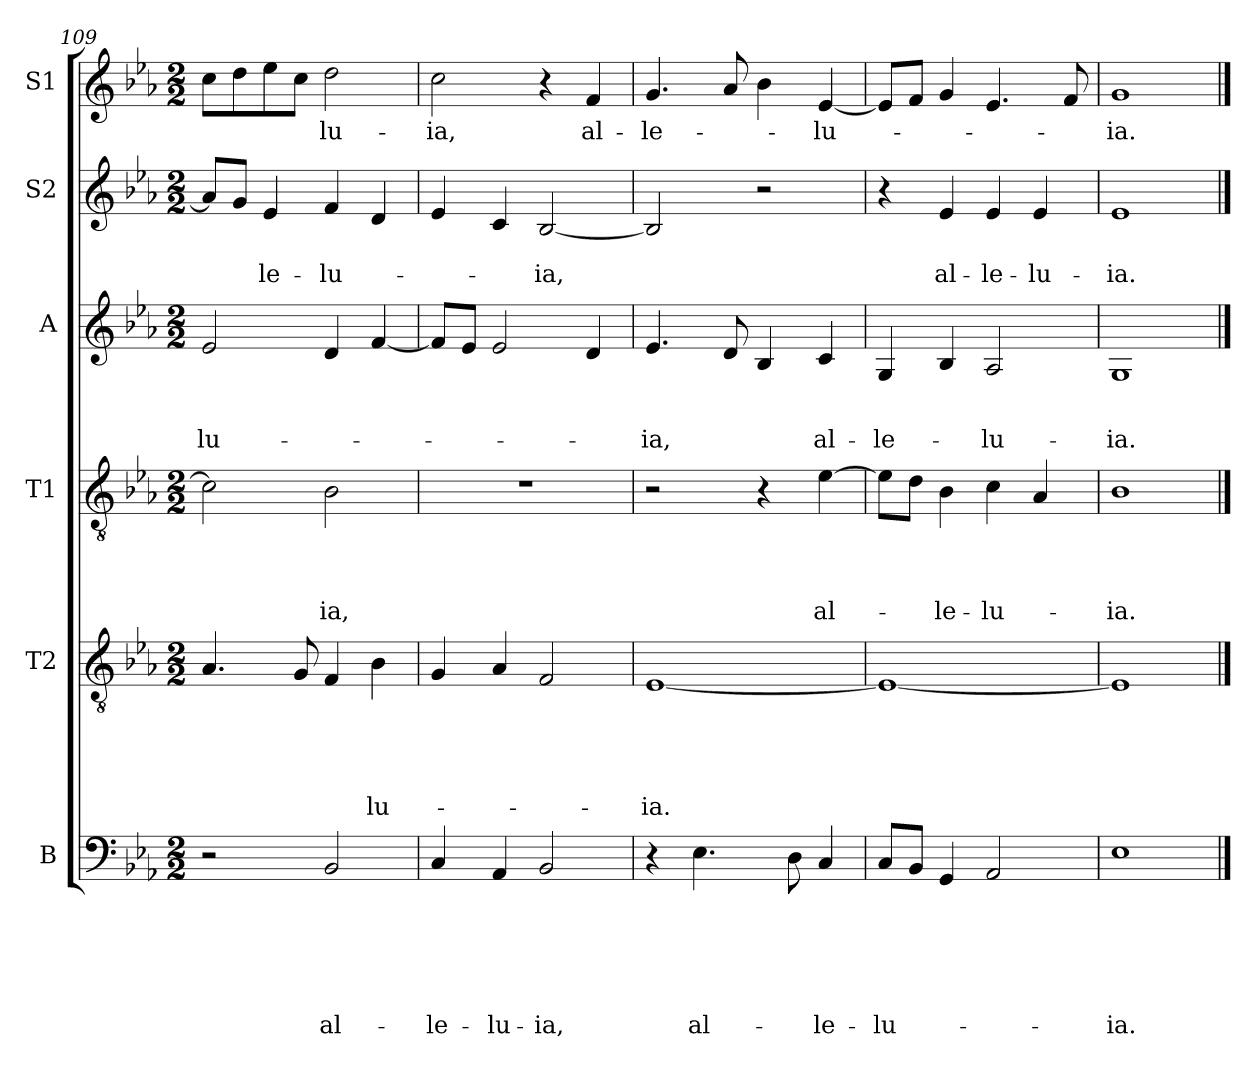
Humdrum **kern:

**kern	**text	**text	**text	**text	**text	**text	**kern	**text	**text	**text	**text	**text	**kern	**text	**text	**text	**text	**kern	**text	**text	**text	**kern	**text	**text	**kern	**text
*part6	*part6	*part6	*part6	*part6	*part6	*part6	*part5	*part5	*part5	*part5	*part5	*part5	*part4	*part4	*part4	*part4	*part4	*part3	*part3	*part3	*part3	*part2	*part2	*part2	*part1	*part1
*staff6	*staff6	*staff6	*staff6	*staff6	*staff6	*staff6	*staff5	*staff5	*staff5	*staff5	*staff5	*staff5	*staff4	*staff4	*staff4	*staff4	*staff4	*staff3	*staff3	*staff3	*staff3	*staff2	*staff2	*staff2	*staff1	*staff1
*I"B	*	*	*	*	*	*	*I"T2	*	*	*	*	*	*I"T1	*	*	*	*	*I"A	*	*	*	*I"S2	*	*	*I"S1	*
*I'B	*	*	*	*	*	*	*I'T2	*	*	*	*	*	*I'T1	*	*	*	*	*I'A	*	*	*	*I'S2	*	*	*I'S1	*
!!LO:LB:g=z
*clefF4	*	*	*	*	*	*	*clefGv2	*	*	*	*	*	*clefGv2	*	*	*	*	*clefG2	*	*	*	*clefG2	*	*	*clefG2	*
*k[b-e-a-]	*	*	*	*	*	*	*k[b-e-a-]	*	*	*	*	*	*k[b-e-a-]	*	*	*	*	*k[b-e-a-]	*	*	*	*k[b-e-a-]	*	*	*k[b-e-a-]	*
*E-:	*	*	*	*	*	*	*E-:	*	*	*	*	*	*E-:	*	*	*	*	*E-:	*	*	*	*E-:	*	*	*E-:	*
*M2/2	*	*	*	*	*	*	*M2/2	*	*	*	*	*	*M2/2	*	*	*	*	*M2/2	*	*	*	*M2/2	*	*	*M2/2	*
=109	=109	=109	=109	=109	=109	=109	=109	=109	=109	=109	=109	=109	=109	=109	=109	=109	=109	=109	=109	=109	=109	=109	=109	=109	=109	=109
!	!	!	!	!	!	!	!	!	!	!	!	!	!	!	!	!	!	!	!	!	!LO:LY:b	!	!	!	!	!
2r	.	.	.	.	.	.	4.A-/	.	.	.	.	.	2c\]	.	.	.	.	2e-/	.	.	-lu-	8a-/L]	.	.	8cc\L	.
.	.	.	.	.	.	.	.	.	.	.	.	.	.	.	.	.	.	.	.	.	.	8g/J	.	.	8dd\	.
!	!	!	!	!	!	!	!	!	!	!	!	!	!	!	!	!	!	!	!	!	!	!	!	!LO:LY:b	!	!
.	.	.	.	.	.	.	.	.	.	.	.	.	.	.	.	.	.	.	.	.	.	4e-/	.	-le-	8ee-\	.
.	.	.	.	.	.	.	8G/	.	.	.	.	.	.	.	.	.	.	.	.	.	.	.	.	.	8cc\J	.
!	!	!	!	!	!	!LO:LY:b	!	!	!	!	!	!	!	!	!	!	!LO:LY:b	!	!	!	!	!	!	!LO:LY:b	!	!LO:LY:b
2BB-/	.	.	.	.	.	al-	4F/	.	.	.	.	.	2B-\	.	.	.	-ia,	4d/	.	.	.	4f/	.	-lu-	2dd\	-lu-
!	!	!	!	!	!	!	!	!	!	!	!	!LO:LY:b	!	!	!	!	!	!	!	!	!	!	!	!	!	!
.	.	.	.	.	.	.	4B-\	.	.	.	.	-lu-	.	.	.	.	.	[<4f/	.	.	.	4d/	.	.	.	.
=110	=110	=110	=110	=110	=110	=110	=110	=110	=110	=110	=110	=110	=110	=110	=110	=110	=110	=110	=110	=110	=110	=110	=110	=110	=110	=110
!	!	!	!	!	!	!LO:LY:b	!	!	!	!	!	!	!	!	!	!	!	!	!	!	!	!	!	!	!	!LO:LY:b
4C/	.	.	.	.	.	-le-	4G/	.	.	.	.	.	1r	.	.	.	.	8f/L]	.	.	.	4e-/	.	.	2cc\	-ia,
.	.	.	.	.	.	.	.	.	.	.	.	.	.	.	.	.	.	8e-/J	.	.	.	.	.	.	.	.
!	!	!	!	!	!	!LO:LY:b	!	!	!	!	!	!	!	!	!	!	!	!	!	!	!	!	!	!	!	!
4AA-/	.	.	.	.	.	-lu-	4A-/	.	.	.	.	.	.	.	.	.	.	2e-/	.	.	.	4c/	.	.	.	.
!	!	!	!	!	!	!LO:LY:b	!	!	!	!	!	!	!	!	!	!	!	!	!	!	!	!	!	!LO:LY:b	!	!
2BB-/	.	.	.	.	.	-ia,	2F/	.	.	.	.	.	.	.	.	.	.	.	.	.	.	[<2B-/	.	-ia,	4r	.
!	!	!	!	!	!	!	!	!	!	!	!	!	!	!	!	!	!	!	!	!	!	!	!	!	!	!LO:LY:b
.	.	.	.	.	.	.	.	.	.	.	.	.	.	.	.	.	.	4d/	.	.	.	.	.	.	4f/	al-
=111	=111	=111	=111	=111	=111	=111	=111	=111	=111	=111	=111	=111	=111	=111	=111	=111	=111	=111	=111	=111	=111	=111	=111	=111	=111	=111
!	!	!	!	!	!	!	!	!	!	!	!	!LO:LY:b	!	!	!	!	!	!	!	!	!LO:LY:b	!	!	!	!	!LO:LY:b
4r	.	.	.	.	.	.	[<1E-	.	.	.	.	-ia.	2r	.	.	.	.	4.e-/	.	.	-ia,	2B-/]	.	.	4.g/	-le-
!	!	!	!	!	!	!LO:LY:b	!	!	!	!	!	!	!	!	!	!	!	!	!	!	!	!	!	!	!	!
4.E-\	.	.	.	.	.	al-	.	.	.	.	.	.	.	.	.	.	.	.	.	.	.	.	.	.	.	.
.	.	.	.	.	.	.	.	.	.	.	.	.	.	.	.	.	.	8d/	.	.	.	.	.	.	8a-/	.
.	.	.	.	.	.	.	.	.	.	.	.	.	4r	.	.	.	.	4B-/	.	.	.	2r	.	.	4b-\	.
8D\	.	.	.	.	.	.	.	.	.	.	.	.	.	.	.	.	.	.	.	.	.	.	.	.	.	.
!	!	!	!	!	!	!LO:LY:b	!	!	!	!	!	!	!	!	!	!	!LO:LY:b	!	!	!	!LO:LY:b	!	!	!	!	!LO:LY:b
4C/	.	.	.	.	.	-le-	.	.	.	.	.	.	[>4e-\	.	.	.	al-	4c/	.	.	al-	.	.	.	[<4e-/	-lu-
=112	=112	=112	=112	=112	=112	=112	=112	=112	=112	=112	=112	=112	=112	=112	=112	=112	=112	=112	=112	=112	=112	=112	=112	=112	=112	=112
!	!	!	!	!	!	!LO:LY:b	!	!	!	!	!	!	!	!	!	!	!	!	!	!	!LO:LY:b	!	!	!	!	!
8C/L	.	.	.	.	.	-lu-	1E-_	.	.	.	.	.	8e-\L]	.	.	.	.	4G/	.	.	-le-	4r	.	.	8e-/L]	.
8BB-/J	.	.	.	.	.	.	.	.	.	.	.	.	8d\J	.	.	.	.	.	.	.	.	.	.	.	8f/J	.
!	!	!	!	!	!	!	!	!	!	!	!	!	!	!	!	!	!LO:LY:b	!	!	!	!	!	!	!LO:LY:b	!	!
4GG/	.	.	.	.	.	.	.	.	.	.	.	.	4B-\	.	.	.	-le-	4B-/	.	.	.	4e-/	.	al-	4g/	.
!	!	!	!	!	!	!	!	!	!	!	!	!	!	!	!	!	!LO:LY:b	!	!	!	!LO:LY:b	!	!	!LO:LY:b	!	!
2AA-/	.	.	.	.	.	.	.	.	.	.	.	.	4c\	.	.	.	-lu-	2A-/	.	.	-lu-	4e-/	.	-le-	4.e-/	.
!	!	!	!	!	!	!	!	!	!	!	!	!	!	!	!	!	!	!	!	!	!	!	!	!LO:LY:b	!	!
.	.	.	.	.	.	.	.	.	.	.	.	.	4A-/	.	.	.	.	.	.	.	.	4e-/	.	-lu-	.	.
.	.	.	.	.	.	.	.	.	.	.	.	.	.	.	.	.	.	.	.	.	.	.	.	.	8f/	.
=113	=113	=113	=113	=113	=113	=113	=113	=113	=113	=113	=113	=113	=113	=113	=113	=113	=113	=113	=113	=113	=113	=113	=113	=113	=113	=113
!	!	!	!	!	!	!LO:LY:b	!	!	!	!	!	!	!	!	!	!	!LO:LY:b	!	!	!	!LO:LY:b	!	!	!LO:LY:b	!	!LO:LY:b
1E-	.	.	.	.	.	-ia.	1E-]	.	.	.	.	.	1B-	.	.	.	-ia.	1G	.	.	-ia.	1e-	.	-ia.	1g	-ia.
==	==	==	==	==	==	==	==	==	==	==	==	==	==	==	==	==	==	==	==	==	==	==	==	==	==	==
*-	*-	*-	*-	*-	*-	*-	*-	*-	*-	*-	*-	*-	*-	*-	*-	*-	*-	*-	*-	*-	*-	*-	*-	*-	*-	*-
